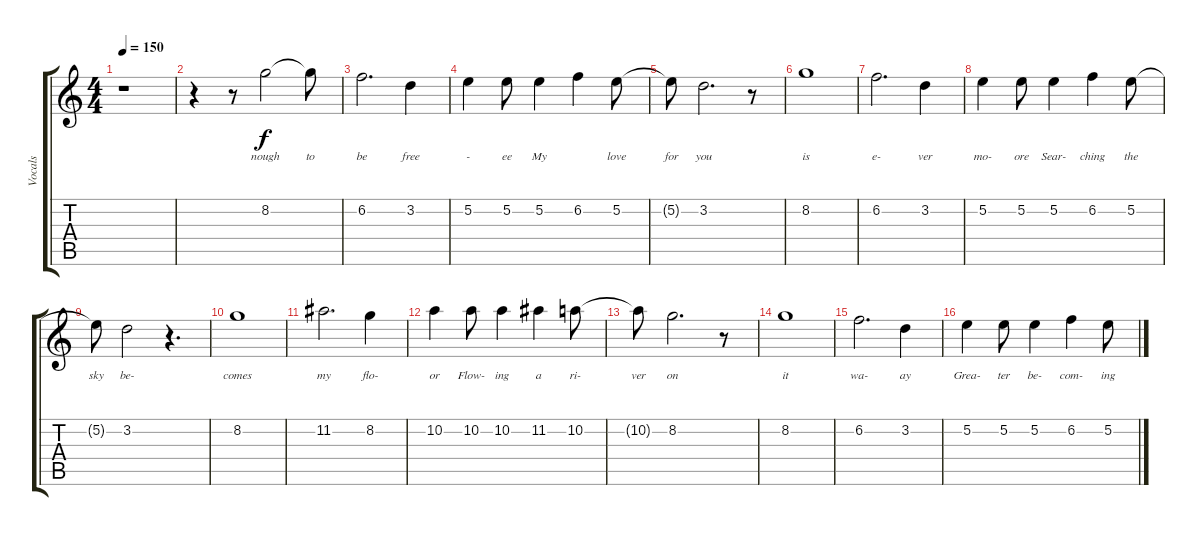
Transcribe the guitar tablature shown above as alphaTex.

\track ("Vocals" "Vocals") {instrument overdrivenguitar}
\staff {score tabs}
\tuning (E4 B3 G3 D3 A2 E2) {hide}
\ts (4 4)
\tempo 150
\clef g2
\ks c
r.1{dy f} |
r.4 r.8 8.2.2{lyrics (0 "nough") lyrics (1 "") lyrics (2 "") lyrics (3 "") lyrics (4 "")} 8.2{t}.8{lyrics (0 "to") lyrics (1 "") lyrics (2 "") lyrics (3 "") lyrics (4 "")} |
6.2.2{d lyrics (0 "be") lyrics (1 "") lyrics (2 "") lyrics (3 "") lyrics (4 "")} 3.2.4{lyrics (0 "free") lyrics (1 "") lyrics (2 "") lyrics (3 "") lyrics (4 "")} |
5.2.4{lyrics (0 "-") lyrics (1 "") lyrics (2 "") lyrics (3 "") lyrics (4 "")} 5.2.8{lyrics (0 "ee") lyrics (1 "") lyrics (2 "") lyrics (3 "") lyrics (4 "")} 5.2.4{lyrics (0 "My") lyrics (1 "") lyrics (2 "") lyrics (3 "") lyrics (4 "")} 6.2.4{lyrics (0 "") lyrics (1 "") lyrics (2 "") lyrics (3 "") lyrics (4 "")} 5.2.8{lyrics (0 "love") lyrics (1 "") lyrics (2 "") lyrics (3 "") lyrics (4 "")} |
5.2{t}.8{lyrics (0 "for") lyrics (1 "") lyrics (2 "") lyrics (3 "") lyrics (4 "")} 3.2.2{d lyrics (0 "you") lyrics (1 "") lyrics (2 "") lyrics (3 "") lyrics (4 "")} r.8 |
8.2.1{lyrics (0 "is") lyrics (1 "") lyrics (2 "") lyrics (3 "") lyrics (4 "")} |
6.2.2{d lyrics (0 "e-") lyrics (1 "") lyrics (2 "") lyrics (3 "") lyrics (4 "")} 3.2.4{lyrics (0 "ver") lyrics (1 "") lyrics (2 "") lyrics (3 "") lyrics (4 "")} |
5.2.4{lyrics (0 "mo-") lyrics (1 "") lyrics (2 "") lyrics (3 "") lyrics (4 "")} 5.2.8{lyrics (0 "ore") lyrics (1 "") lyrics (2 "") lyrics (3 "") lyrics (4 "")} 5.2.4{lyrics (0 "Sear-") lyrics (1 "") lyrics (2 "") lyrics (3 "") lyrics (4 "")} 6.2.4{lyrics (0 "ching") lyrics (1 "") lyrics (2 "") lyrics (3 "") lyrics (4 "")} 5.2.8{lyrics (0 "the") lyrics (1 "") lyrics (2 "") lyrics (3 "") lyrics (4 "")} |
5.2{t}.8{lyrics (0 "sky") lyrics (1 "") lyrics (2 "") lyrics (3 "") lyrics (4 "")} 3.2.2{lyrics (0 "be-") lyrics (1 "") lyrics (2 "") lyrics (3 "") lyrics (4 "")} r.4{d} |
8.2.1{lyrics (0 "comes") lyrics (1 "") lyrics (2 "") lyrics (3 "") lyrics (4 "")} |
11.2.2{d lyrics (0 "my") lyrics (1 "") lyrics (2 "") lyrics (3 "") lyrics (4 "")} 8.2.4{lyrics (0 "flo-") lyrics (1 "") lyrics (2 "") lyrics (3 "") lyrics (4 "")} |
10.2.4{lyrics (0 "or") lyrics (1 "") lyrics (2 "") lyrics (3 "") lyrics (4 "")} 10.2.8{lyrics (0 "Flow-") lyrics (1 "") lyrics (2 "") lyrics (3 "") lyrics (4 "")} 10.2.4{lyrics (0 "ing") lyrics (1 "") lyrics (2 "") lyrics (3 "") lyrics (4 "")} 11.2.4{lyrics (0 "a") lyrics (1 "") lyrics (2 "") lyrics (3 "") lyrics (4 "")} 10.2.8{lyrics (0 "ri-") lyrics (1 "") lyrics (2 "") lyrics (3 "") lyrics (4 "")} |
10.2{t}.8{lyrics (0 "ver") lyrics (1 "") lyrics (2 "") lyrics (3 "") lyrics (4 "")} 8.2.2{d lyrics (0 "on") lyrics (1 "") lyrics (2 "") lyrics (3 "") lyrics (4 "")} r.8 |
8.2.1{lyrics (0 "it") lyrics (1 "") lyrics (2 "") lyrics (3 "") lyrics (4 "")} |
6.2.2{d lyrics (0 "wa-") lyrics (1 "") lyrics (2 "") lyrics (3 "") lyrics (4 "")} 3.2.4{lyrics (0 "ay") lyrics (1 "") lyrics (2 "") lyrics (3 "") lyrics (4 "")} |
5.2.4{lyrics (0 "Grea-") lyrics (1 "") lyrics (2 "") lyrics (3 "") lyrics (4 "")} 5.2.8{lyrics (0 "ter") lyrics (1 "") lyrics (2 "") lyrics (3 "") lyrics (4 "")} 5.2.4{lyrics (0 "be-") lyrics (1 "") lyrics (2 "") lyrics (3 "") lyrics (4 "")} 6.2.4{lyrics (0 "com-") lyrics (1 "") lyrics (2 "") lyrics (3 "") lyrics (4 "")} 5.2.8{lyrics (0 "ing") lyrics (1 "") lyrics (2 "") lyrics (3 "") lyrics (4 "")}
